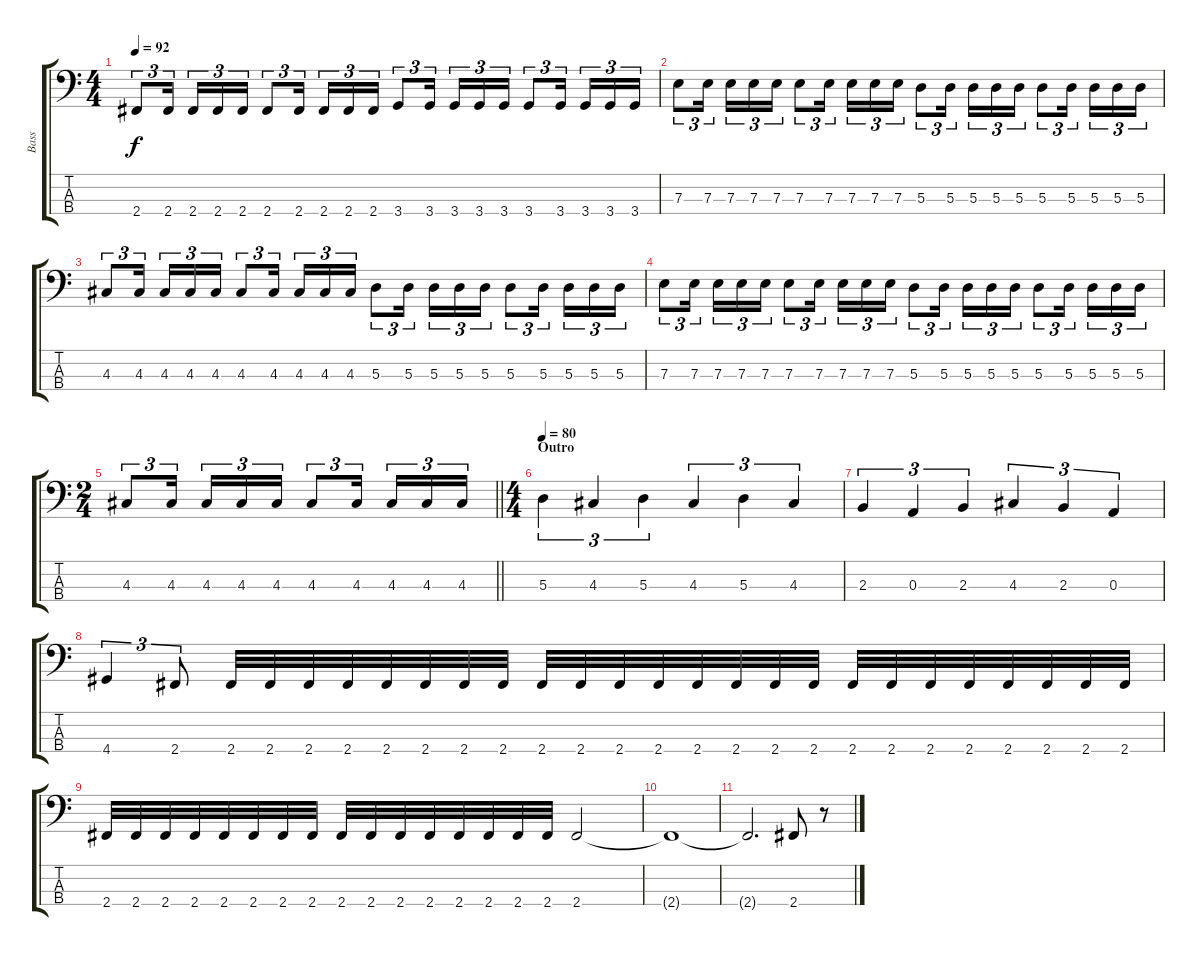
\track ("Bass" "Bass") {instrument electricbassfinger}
\staff {score tabs}
\tuning (G2 D2 A1 E1) {hide}
\ts (4 4)
\tempo 92
\clef f4
\ks c
2.4.8{tu (3 2) dy f} 2.4.16{tu (3 2) beam splitsecondary} 2.4.16{tu (3 2)} 2.4.16{tu (3 2)} 2.4.16{tu (3 2)} 2.4.8{tu (3 2)} 2.4.16{tu (3 2) beam splitsecondary} 2.4.16{tu (3 2)} 2.4.16{tu (3 2)} 2.4.16{tu (3 2)} 3.4.8{tu (3 2)} 3.4.16{tu (3 2) beam splitsecondary} 3.4.16{tu (3 2)} 3.4.16{tu (3 2)} 3.4.16{tu (3 2)} 3.4.8{tu (3 2)} 3.4.16{tu (3 2) beam splitsecondary} 3.4.16{tu (3 2)} 3.4.16{tu (3 2)} 3.4.16{tu (3 2)} |
7.3.8{tu (3 2)} 7.3.16{tu (3 2) beam splitsecondary} 7.3.16{tu (3 2)} 7.3.16{tu (3 2)} 7.3.16{tu (3 2)} 7.3.8{tu (3 2)} 7.3.16{tu (3 2) beam splitsecondary} 7.3.16{tu (3 2)} 7.3.16{tu (3 2)} 7.3.16{tu (3 2)} 5.3.8{tu (3 2)} 5.3.16{tu (3 2) beam splitsecondary} 5.3.16{tu (3 2)} 5.3.16{tu (3 2)} 5.3.16{tu (3 2)} 5.3.8{tu (3 2)} 5.3.16{tu (3 2) beam splitsecondary} 5.3.16{tu (3 2)} 5.3.16{tu (3 2)} 5.3.16{tu (3 2)} |
4.3.8{tu (3 2)} 4.3.16{tu (3 2) beam splitsecondary} 4.3.16{tu (3 2)} 4.3.16{tu (3 2)} 4.3.16{tu (3 2)} 4.3.8{tu (3 2)} 4.3.16{tu (3 2) beam splitsecondary} 4.3.16{tu (3 2)} 4.3.16{tu (3 2)} 4.3.16{tu (3 2)} 5.3.8{tu (3 2)} 5.3.16{tu (3 2) beam splitsecondary} 5.3.16{tu (3 2)} 5.3.16{tu (3 2)} 5.3.16{tu (3 2)} 5.3.8{tu (3 2)} 5.3.16{tu (3 2) beam splitsecondary} 5.3.16{tu (3 2)} 5.3.16{tu (3 2)} 5.3.16{tu (3 2)} |
7.3.8{tu (3 2)} 7.3.16{tu (3 2) beam splitsecondary} 7.3.16{tu (3 2)} 7.3.16{tu (3 2)} 7.3.16{tu (3 2)} 7.3.8{tu (3 2)} 7.3.16{tu (3 2) beam splitsecondary} 7.3.16{tu (3 2)} 7.3.16{tu (3 2)} 7.3.16{tu (3 2)} 5.3.8{tu (3 2)} 5.3.16{tu (3 2) beam splitsecondary} 5.3.16{tu (3 2)} 5.3.16{tu (3 2)} 5.3.16{tu (3 2)} 5.3.8{tu (3 2)} 5.3.16{tu (3 2) beam splitsecondary} 5.3.16{tu (3 2)} 5.3.16{tu (3 2)} 5.3.16{tu (3 2)} |
\ts (2 4)
\barLineRight lightlight
4.3.8{tu (3 2)} 4.3.16{tu (3 2) beam splitsecondary} 4.3.16{tu (3 2)} 4.3.16{tu (3 2)} 4.3.16{tu (3 2)} 4.3.8{tu (3 2)} 4.3.16{tu (3 2) beam splitsecondary} 4.3.16{tu (3 2)} 4.3.16{tu (3 2)} 4.3.16{tu (3 2)} |
\ts (4 4)
\section ("" "Outro")
\tempo 80
5.3.4{tu (3 2)} 4.3.4{tu (3 2)} 5.3.4{tu (3 2)} 4.3.4{tu (3 2)} 5.3.4{tu (3 2)} 4.3.4{tu (3 2)} |
2.3.4{tu (3 2)} 0.3.4{tu (3 2)} 2.3.4{tu (3 2)} 4.3.4{tu (3 2)} 2.3.4{tu (3 2)} 0.3.4{tu (3 2)} |
4.4.4{tu (3 2)} 2.4.8{tu (3 2)} 2.4.32 2.4.32 2.4.32 2.4.32 2.4.32 2.4.32 2.4.32 2.4.32 2.4.32 2.4.32 2.4.32 2.4.32 2.4.32 2.4.32 2.4.32 2.4.32 2.4.32 2.4.32 2.4.32 2.4.32 2.4.32 2.4.32 2.4.32 2.4.32 |
2.4.32 2.4.32 2.4.32 2.4.32 2.4.32 2.4.32 2.4.32 2.4.32 2.4.32 2.4.32 2.4.32 2.4.32 2.4.32 2.4.32 2.4.32 2.4.32 2.4.2 |
2.4{t}.1 |
2.4{t}.2{d} 2.4.8 r.8
